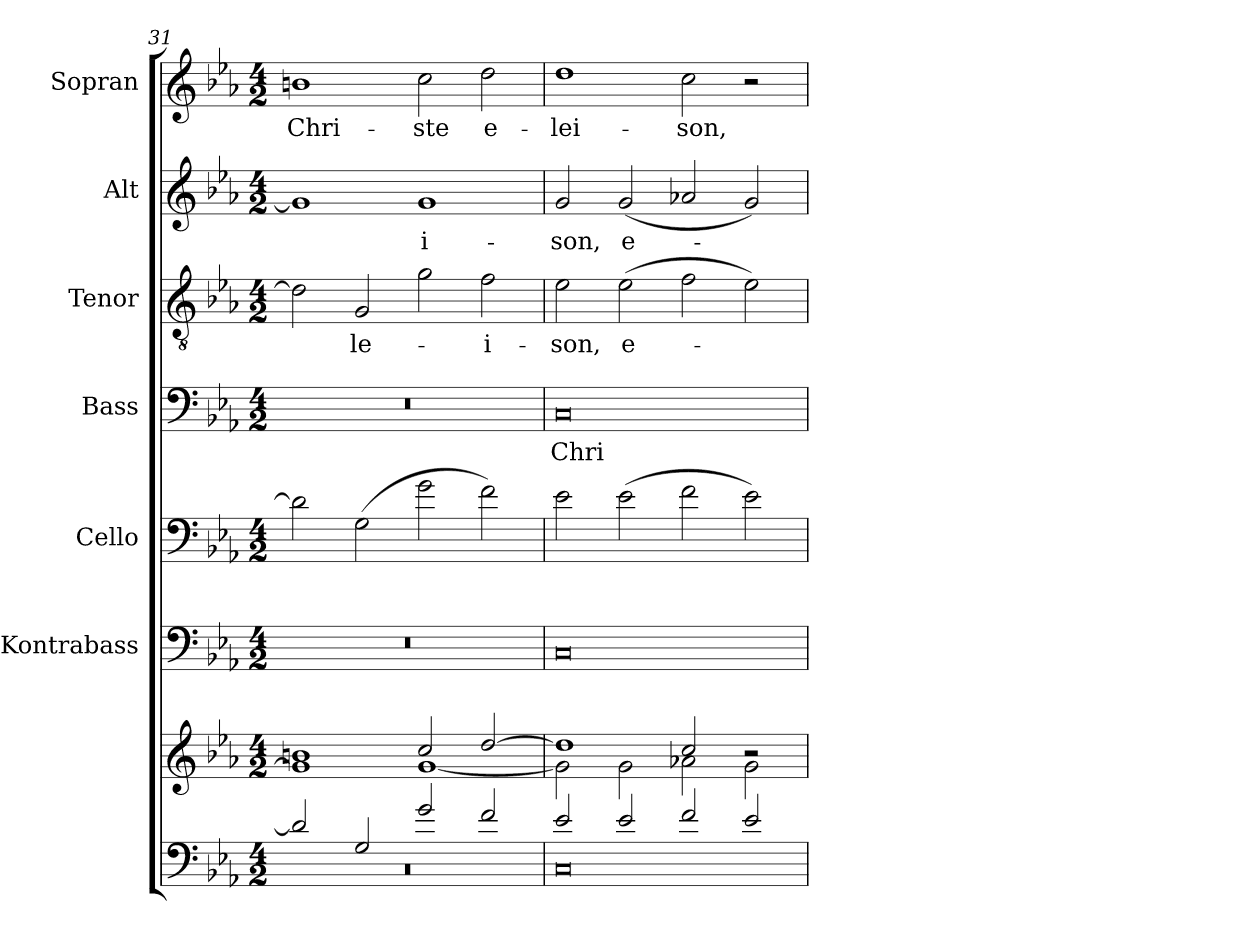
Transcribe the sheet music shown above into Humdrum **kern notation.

**kern	**kern	**kern	**kern	**kern	**text	**kern	**text	**kern	**text	**kern	**text
*part7	*part7	*part6	*part5	*part4	*part4	*part3	*part3	*part2	*part2	*part1	*part1
*staff8	*staff7	*staff6	*staff5	*staff4	*staff4	*staff3	*staff3	*staff2	*staff2	*staff1	*staff1
*	*	*I"Kontrabass	*I"Cello	*I"Bass	*	*I"Tenor	*	*I"Alt	*	*I"Sopran	*
*	*	*I'Kb.	*	*I'B.	*	*I'T.	*	*I'A.	*	*I'S.	*
*clefF4	*clefG2	*clefF4	*clefF4	*clefF4	*	*clefGv2	*	*clefG2	*	*clefG2	*
*	*	*ITrd7c12	*	*	*	*	*	*	*	*	*
*k[b-e-a-]	*k[b-e-a-]	*k[b-e-a-]	*k[b-e-a-]	*k[b-e-a-]	*	*k[b-e-a-]	*	*k[b-e-a-]	*	*k[b-e-a-]	*
*E-:	*E-:	*E-:	*E-:	*E-:	*	*E-:	*	*E-:	*	*E-:	*
*M4/2	*M4/2	*M4/2	*M4/2	*M4/2	*	*M4/2	*	*M4/2	*	*M4/2	*
=31	=31	=31	=31	=31	=31	=31	=31	=31	=31	=31	=31
*^	*^	*	*	*	*	*	*	*	*	*	*
!	!	!	!	!	!	!	!	!	!	!	!	!	!LO:LY:b
2d/]	0r	1bn	1g]	0r	2d\]	0r	.	2d\]	.	1g]	.	1bn	Chri-
!	!	!	!	!	!	!	!	!	!LO:LY:b	!	!	!	!
2G/	.	.	.	.	(>2G\	.	.	2G/	-le-	.	.	.	.
!	!	!	!	!	!	!	!	!	!	!	!LO:LY:b	!	!LO:LY:b
2g/	.	2cc/	[<1g	.	2g\	.	.	2g\	.	1g	-i-	2cc\	-ste
!	!	!	!	!	!	!	!	!	!LO:LY:b	!	!	!	!LO:LY:b
2f/	.	[>2dd/	.	.	2f\)	.	.	2f\	-i-	.	.	2dd\	e-
=32	=32	=32	=32	=32	=32	=32	=32	=32	=32	=32	=32	=32	=32
!	!	!	!	!	!	!	!LO:LY:b	!	!LO:LY:b	!	!LO:LY:b	!	!LO:LY:b
2e-/	0C	1dd]	2g\]	0CC	2e-\	0C	Chri-	2e-\	-son,	2g/	-son,	1dd	-lei-
!	!	!	!	!	!	!	!	!	!LO:LY:b	!	!LO:LY:b	!	!
2e-/	.	.	2g\	.	(>2e-\	.	.	(>2e-\	e-	(<2g/	e-	.	.
!	!	!	!	!	!	!	!	!	!	!	!	!	!LO:LY:b
2f/	.	2cc/	2a-X\	.	2f\	.	.	2f\	.	2a-X/	.	2cc\	-son,
2e-/	.	2rcc	2g\	.	2e-\)	.	.	2e-\)	.	2g/)	.	2r	.
*v	*v	*	*	*	*	*	*	*	*	*	*	*	*
*	*v	*v	*	*	*	*	*	*	*	*	*	*
=	=	=	=	=	=	=	=	=	=	=	=
*-	*-	*-	*-	*-	*-	*-	*-	*-	*-	*-	*-
